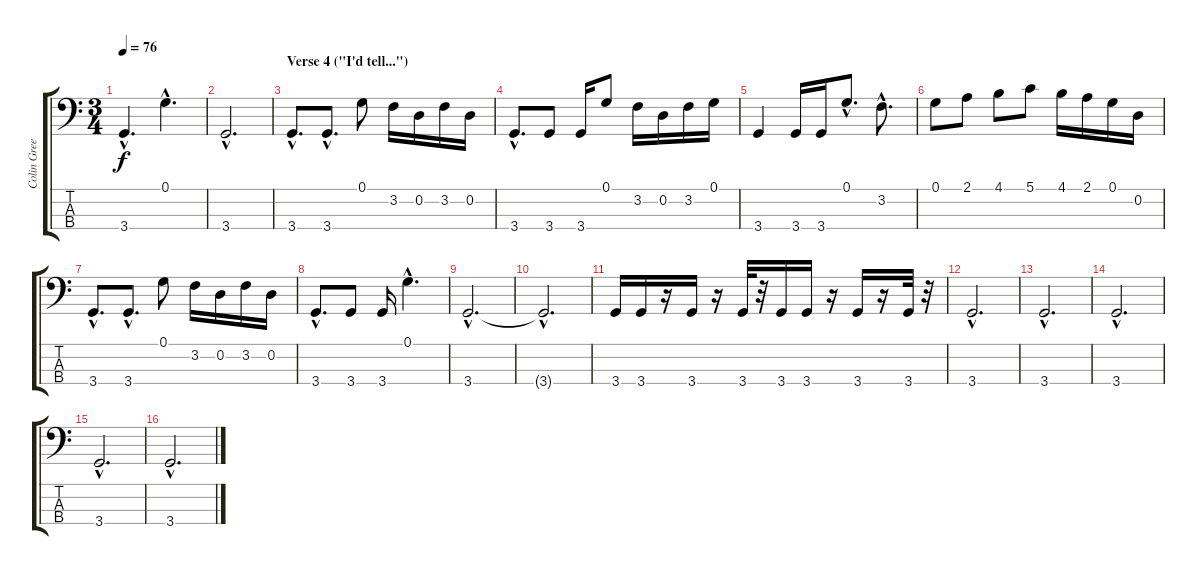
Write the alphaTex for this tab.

\track ("Colin Greenwood" "Colin Gree") {instrument electricbassfinger}
\staff {score tabs}
\tuning (G2 D2 A1 E1) {hide}
\ts (3 4)
\tempo 76
\clef f4
\ks c
3.4{hac}.4{d dy f} 0.1{hac}.4{d} |
3.4{hac}.2{d} |
\section ("" "Verse 4 (\"I'd tell...\")")
3.4{hac}.8{d} 3.4{hac}.8{d} 0.1.8 3.2.16 0.2.16 3.2.16 0.2.16 |
3.4{hac}.8{d} 3.4.8 3.4.16 0.1.8 3.2.16 0.2.16 3.2.16 0.1.16 |
3.4.4 3.4.16 3.4.16 0.1{hac}.8{d} 3.2{hac}.8{d} |
0.1.8 2.1.8 4.1.8 5.1.8 4.1.16 2.1.16 0.1.16 0.2.16 |
3.4{hac}.8{d} 3.4{hac}.8{d} 0.1.8 3.2.16 0.2.16 3.2.16 0.2.16 |
3.4{hac}.8{d} 3.4.8 3.4.16 0.1{hac}.4{d} |
3.4{hac}.2{d} |
3.4{hac t}.2{d} |
3.4.16 3.4.16 r.16 3.4.16 r.16 3.4.32 r.32 3.4.16 3.4.16 r.16 3.4.16 r.16 3.4.32 r.32 |
3.4{hac}.2{d} |
3.4{hac}.2{d} |
3.4{hac}.2{d} |
3.4{hac}.2{d} |
3.4{hac}.2{d}
